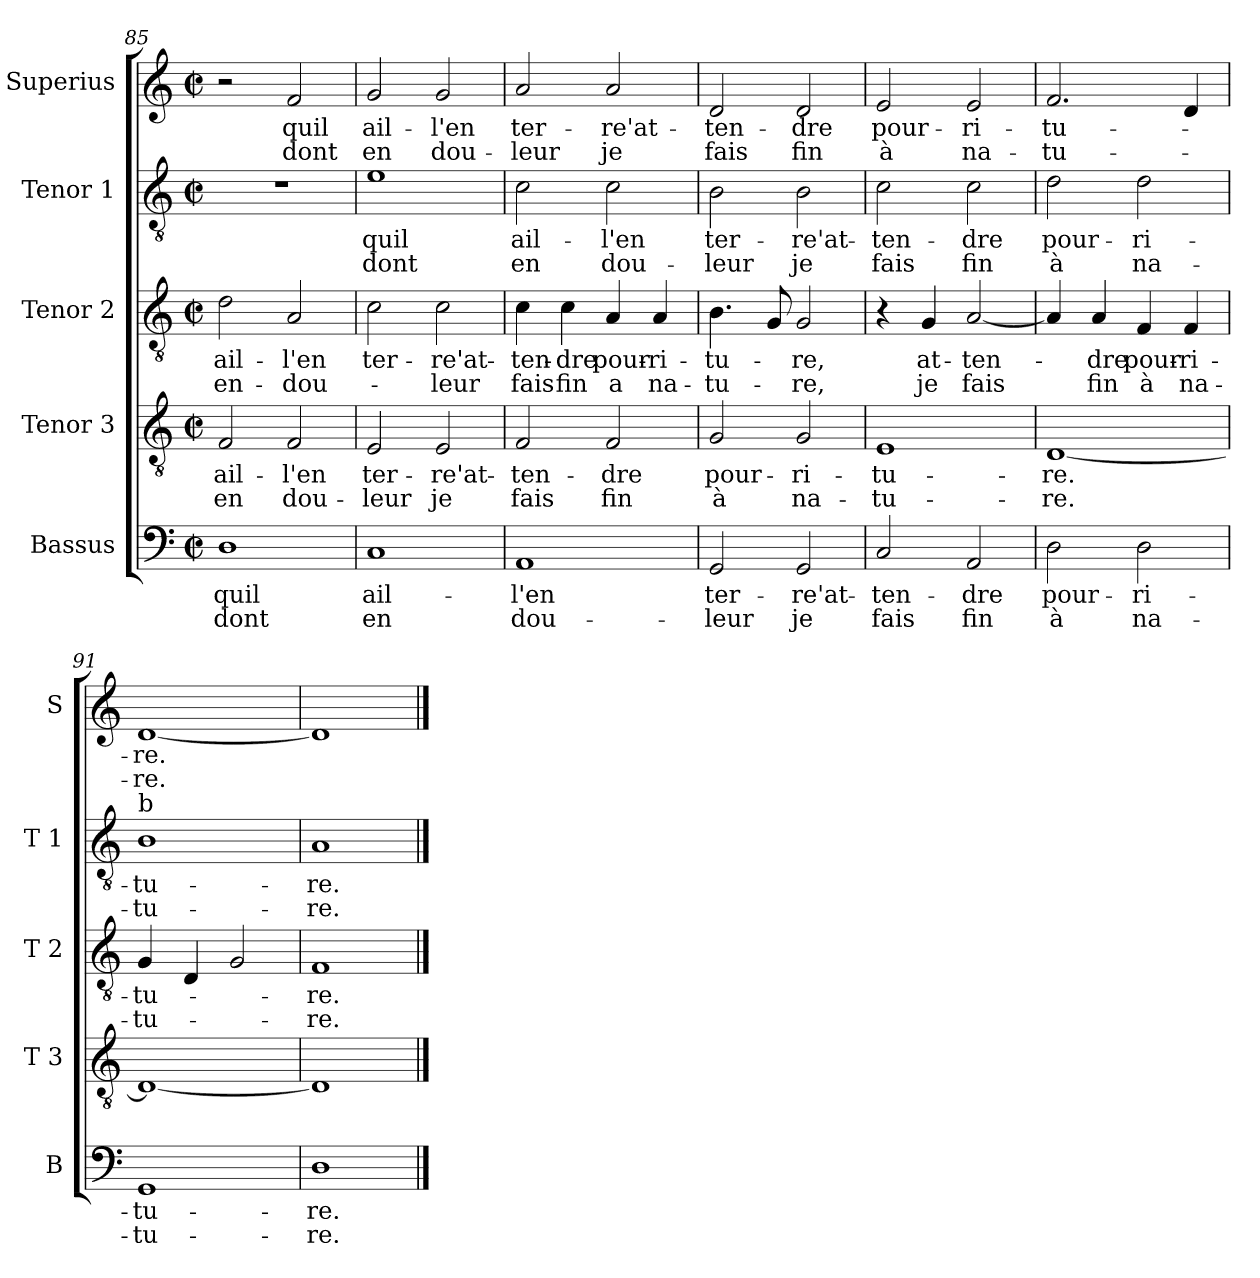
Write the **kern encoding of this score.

**kern	**text	**text	**kern	**text	**text	**kern	**text	**text	**kern	**text	**text	**kern	**text	**text
*part5	*part5	*part5	*part4	*part4	*part4	*part3	*part3	*part3	*part2	*part2	*part2	*part1	*part1	*part1
*staff5	*staff5	*staff5	*staff4	*staff4	*staff4	*staff3	*staff3	*staff3	*staff2	*staff2	*staff2	*staff1	*staff1	*staff1
*I"Bassus	*	*	*I"Tenor 3	*	*	*I"Tenor 2	*	*	*I"Tenor 1	*	*	*I"Superius	*	*
*I'B	*	*	*I'T 3	*	*	*I'T 2	*	*	*I'T 1	*	*	*I'S	*	*
*clefF4	*	*	*clefGv2	*	*	*clefGv2	*	*	*clefGv2	*	*	*clefG2	*	*
*k[]	*	*	*k[]	*	*	*k[]	*	*	*k[]	*	*	*k[]	*	*
*C:	*	*	*C:	*	*	*C:	*	*	*C:	*	*	*C:	*	*
*M2/2	*	*	*M2/2	*	*	*M2/2	*	*	*M2/2	*	*	*M2/2	*	*
*met(c|)	*	*	*met(c|)	*	*	*met(c|)	*	*	*met(c|)	*	*	*met(c|)	*	*
=85	=85	=85	=85	=85	=85	=85	=85	=85	=85	=85	=85	=85	=85	=85
1D	quil	dont	2F/	ail-	en	2d\	ail-	en-	1r	.	.	2r	.	.
.	.	.	2F/	-l'en	dou-	2A/	-l'en	-dou-	.	.	.	2f/	quil	dont
=86	=86	=86	=86	=86	=86	=86	=86	=86	=86	=86	=86	=86	=86	=86
1C	ail-	en	2E/	ter-	-leur	2c\	ter-	.	1e	quil	dont	2g/	ail-	en
.	.	.	2E/	-re'at-	je	2c\	-re'at-	-leur	.	.	.	2g/	-l'en	dou-
!!LO:PB:g=z
=87	=87	=87	=87	=87	=87	=87	=87	=87	=87	=87	=87	=87	=87	=87
1AA	-l'en	dou-	2F/	-ten-	fais	4c\	-ten-	fais	2c\	ail-	en	2a/	ter-	-leur
.	.	.	.	.	.	4c\	-dre	fin	.	.	.	.	.	.
.	.	.	2F/	-dre	fin	4A/	pour-	a	2c\	-l'en	dou-	2a/	-re'at-	je
.	.	.	.	.	.	4A/	-ri-	na-	.	.	.	.	.	.
=88	=88	=88	=88	=88	=88	=88	=88	=88	=88	=88	=88	=88	=88	=88
2GG/	ter-	-leur	2G/	pour-	à	4.B\	-tu-	-tu-	2B\	ter-	-leur	2d/	-ten-	fais
.	.	.	.	.	.	8G/	.	.	.	.	.	.	.	.
2GG/	-re'at-	je	2G/	-ri-	na-	2G/	-re,	-re,	2B\	-re'at-	je	2d/	-dre	fin
=89	=89	=89	=89	=89	=89	=89	=89	=89	=89	=89	=89	=89	=89	=89
2C/	-ten-	fais	1E	-tu-	-tu-	4r	.	.	2c\	-ten-	fais	2e/	pour-	à
.	.	.	.	.	.	4G/	at-	je	.	.	.	.	.	.
2AA/	-dre	fin	.	.	.	[2A/	-ten-	fais	2c\	-dre	fin	2e/	-ri-	na-
=90	=90	=90	=90	=90	=90	=90	=90	=90	=90	=90	=90	=90	=90	=90
2D\	pour-	à	[1D	-re.	-re.	4A/]	.	.	2d\	pour-	à	2.f/	-tu-	-tu-
.	.	.	.	.	.	4A/	-dre	fin	.	.	.	.	.	.
2D\	-ri-	na-	.	.	.	4F/	pour-	à	2d\	-ri-	na-	.	.	.
.	.	.	.	.	.	4F/	-ri-	na-	.	.	.	4d/	.	.
=91	=91	=91	=91	=91	=91	=91	=91	=91	=91	=91	=91	=91	=91	=91
!	!	!	!	!	!	!	!	!	!LO:TX:a:t=b	!	!	!	!	!
1GG	-tu-	-tu-	1D_	.	.	4G/	-tu-	-tu-	1B	-tu-	-tu-	[1d	-re.	-re.
.	.	.	.	.	.	4D/	.	.	.	.	.	.	.	.
.	.	.	.	.	.	2G/	.	.	.	.	.	.	.	.
=92	=92	=92	=92	=92	=92	=92	=92	=92	=92	=92	=92	=92	=92	=92
1D	-re.	-re.	1D]	.	.	1F	-re.	-re.	1A	-re.	-re.	1d]	.	.
==	==	==	==	==	==	==	==	==	==	==	==	==	==	==
*-	*-	*-	*-	*-	*-	*-	*-	*-	*-	*-	*-	*-	*-	*-
